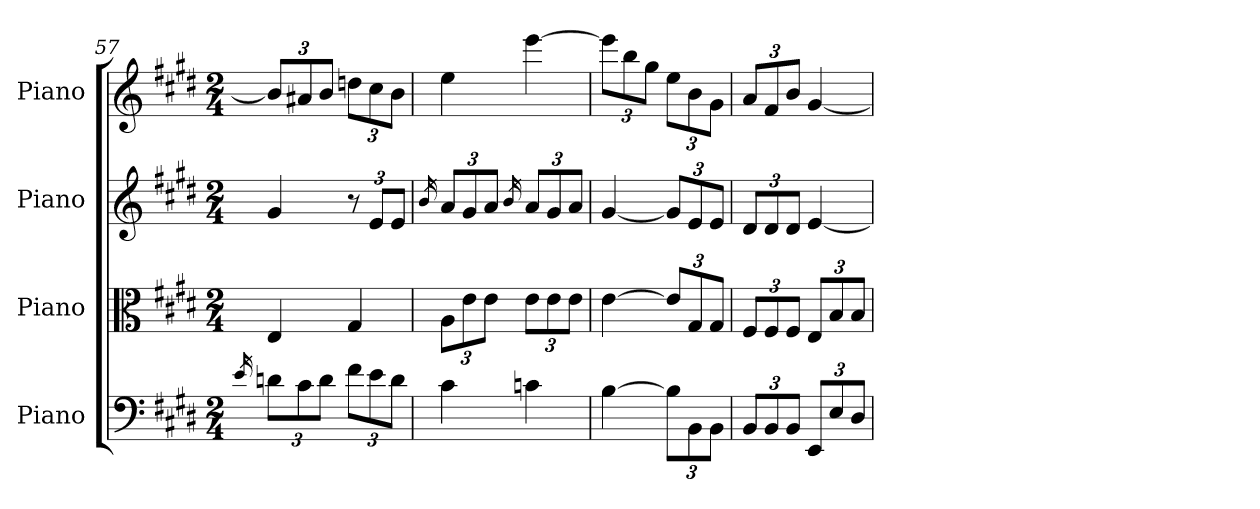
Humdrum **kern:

**kern	**kern	**kern	**kern
*part4	*part3	*part2	*part1
*staff4	*staff3	*staff2	*staff1
*I"Piano	*I"Piano	*I"Piano	*I"Piano
*I'Pno	*I'Pno	*I'Pno	*I'Pno
!!LO:LB:g=z
*clefF4	*clefC3	*clefG2	*clefG2
*k[f#c#g#d#]	*k[f#c#g#d#]	*k[f#c#g#d#]	*k[f#c#g#d#]
*M2/4	*M2/4	*M2/4	*M2/4
=57	=57	=57	=57
16qe/	.	.	.
*Xbrackettup	*	*	*Xbrackettup
12dn\L	4E/	4g#/	12b/L]
12c#\	.	.	12a#X/
12d\J	.	.	12b/J
*	*	*Xbrackettup	*
12f#\L	4G#/	12r	12ddn\L
12e\	.	12e/L	12cc#\
12d\J	.	12e/J	12b\J
=58	=58	=58	=58
.	.	16qb/	.
*	*Xbrackettup	*	*
4c#\	12A\L	12a/L	4ee\
.	12e\	12g#/	.
.	12e\J	12a/J	.
.	.	16qb/	.
4cn\	12e\L	12a/L	[4eee\
.	12e\	12g#/	.
.	12e\J	12a/J	.
=59	=59	=59	=59
[4B\	[4e\	[4g#/	12eee\L]
.	.	.	12bb\
.	.	.	12gg#\J
12B\L]	12e/L]	12g#/L]	12ee\L
12BB\	12G#/	12e/	12b\
12BB\J	12G#/J	12e/J	12g#\J
=60	=60	=60	=60
12BB/L	12F#/L	12d#/L	12a/L
12BB/	12F#/	12d#/	12f#/
12BB/J	12F#/J	12d#/J	12b/J
12EE/L	12E/L	[4e/	[4g#/
12E/	12B/	.	.
12D#/J	12B/J	.	.
=	=	=	=
*-	*-	*-	*-
